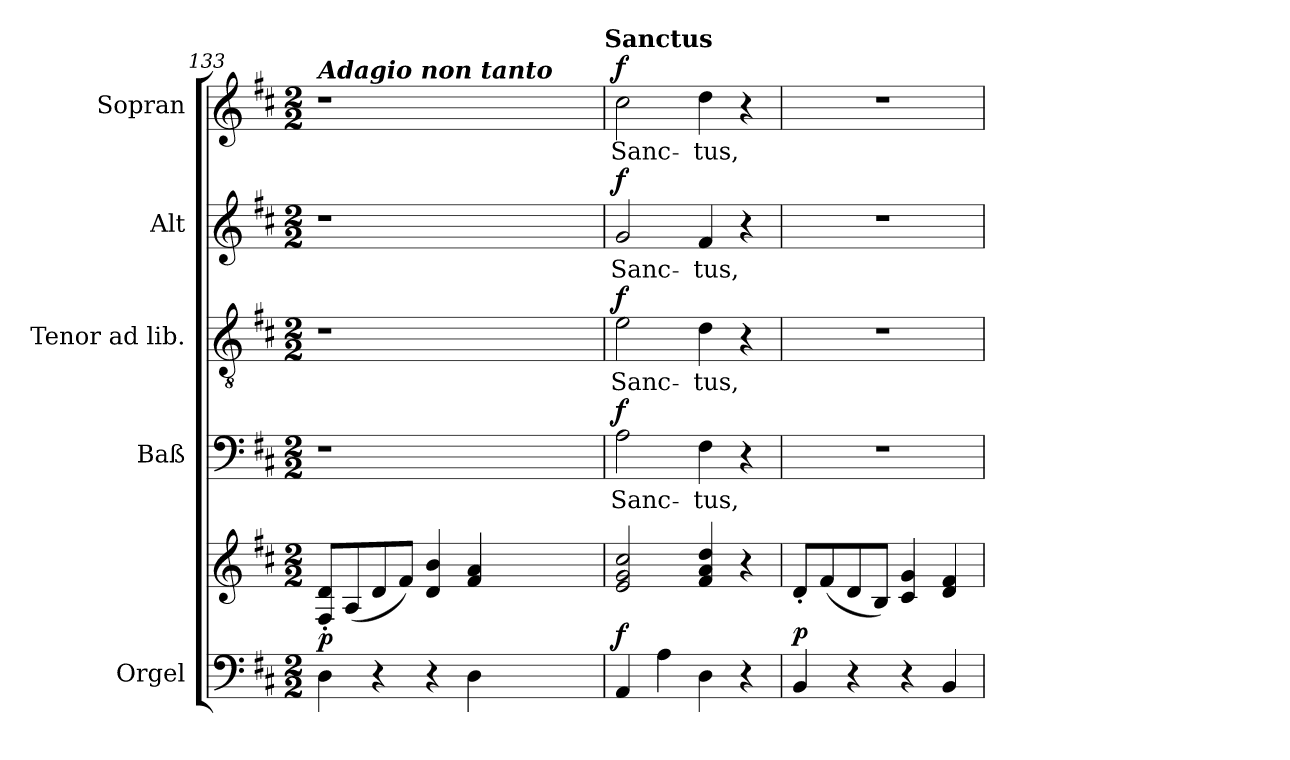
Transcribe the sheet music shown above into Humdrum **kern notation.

**kern	**kern	**dynam	**kern	**text	**dynam	**kern	**text	**dynam	**kern	**text	**dynam	**kern	**text	**dynam
*part5	*part5	*part5	*part4	*part4	*part4	*part3	*part3	*part3	*part2	*part2	*part2	*part1	*part1	*part1
*staff6	*staff5	*staff5/6	*staff4	*staff4	*staff4	*staff3	*staff3	*staff3	*staff2	*staff2	*staff2	*staff1	*staff1	*staff1
*I"Orgel	*	*	*I"Baß	*	*	*I"Tenor ad lib.	*	*	*I"Alt	*	*	*I"Sopran	*	*
!!LO:LB:g=z
*clefF4	*clefG2	*	*clefF4	*	*	*clefGv2	*	*	*clefG2	*	*	*clefG2	*	*
*k[f#c#]	*k[f#c#]	*	*k[f#c#]	*	*	*k[f#c#]	*	*	*k[f#c#]	*	*	*k[f#c#]	*	*
*D:	*D:	*	*D:	*	*	*D:	*	*	*D:	*	*	*D:	*	*
*M2/2	*M2/2	*	*M2/2	*	*	*M2/2	*	*	*M2/2	*	*	*M2/2	*	*
=133	=133	=133	=133	=133	=133	=133	=133	=133	=133	=133	=133	=133	=133	=133
!	!	!	!	!	!	!	!	!	!	!	!	!LO:TX:a:Bi:t=Adagio non tanto	!	!
!	!	!LO:DY:a=2	!	!	!	!	!	!	!	!	!	!	!	!
4D\	8F#/'< 8d/'<L	p	1r	.	.	1r	.	.	1r	.	.	1r	.	.
.	(<8A/	.	.	.	.	.	.	.	.	.	.	.	.	.
4r	8d/	.	.	.	.	.	.	.	.	.	.	.	.	.
.	8f#/J)	.	.	.	.	.	.	.	.	.	.	.	.	.
4r	4d/ 4b/	.	.	.	.	.	.	.	.	.	.	.	.	.
4D\	4f#/ 4a/	.	.	.	.	.	.	.	.	.	.	.	.	.
1ryy	1ryy	.	1ryy	.	.	1ryy	.	.	1ryy	.	.	1ryy	.	.
!	!	!	!	!	!	!	!	!	!	!	!	!LO:TX:a:B:t=Sanctus	!	!
=134	=134	=134	=134	=134	=134	=134	=134	=134	=134	=134	=134	=134	=134	=134
!	!	!LO:DY:a=2	!	!LO:LY:b	!LO:DY:a	!	!LO:LY:b	!LO:DY:a	!	!LO:LY:b	!LO:DY:a	!	!LO:LY:b	!LO:DY:a
4AA/	2e/ 2g/ 2cc#/	f	2A\	Sanc-	f	2e\	Sanc-	f	2g/	Sanc-	f	2cc#\	Sanc-	f
4A\	.	.	.	.	.	.	.	.	.	.	.	.	.	.
!	!	!	!	!LO:LY:b	!	!	!LO:LY:b	!	!	!LO:LY:b	!	!	!LO:LY:b	!
4D\	4f#/ 4a/ 4dd/	.	4F#\	-tus,	.	4d\	-tus,	.	4f#/	-tus,	.	4dd\	-tus,	.
4r	4r	.	4r	.	.	4r	.	.	4r	.	.	4r	.	.
=135	=135	=135	=135	=135	=135	=135	=135	=135	=135	=135	=135	=135	=135	=135
!	!	!LO:DY:a=2	!	!	!	!	!	!	!	!	!	!	!	!
4BB/	8d'</L	p	1r	.	.	1r	.	.	1r	.	.	1r	.	.
.	(<8f#/	.	.	.	.	.	.	.	.	.	.	.	.	.
4r	8d/	.	.	.	.	.	.	.	.	.	.	.	.	.
.	8B/J)	.	.	.	.	.	.	.	.	.	.	.	.	.
4r	4c#/ 4g/	.	.	.	.	.	.	.	.	.	.	.	.	.
4BB/	4d/ 4f#/	.	.	.	.	.	.	.	.	.	.	.	.	.
=	=	=	=	=	=	=	=	=	=	=	=	=	=	=
*-	*-	*-	*-	*-	*-	*-	*-	*-	*-	*-	*-	*-	*-	*-
